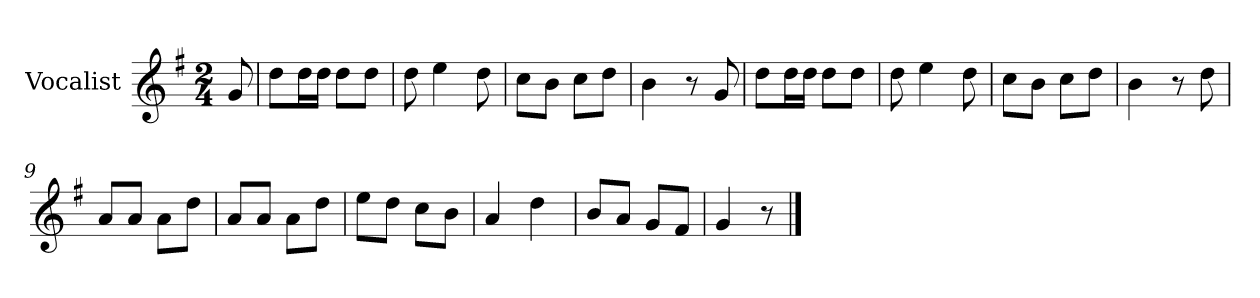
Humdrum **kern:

**kern
*part1
*staff1
*I"Vocalist
*k[f#]
*G:
*M2/4
=
8g
=1
8ddL
16ddL
16ddJJ
8ddL
8ddJ
=2
8dd
4ee
8dd
=3
8ccL
8bJ
8ccL
8ddJ
=4
4b
8r
8g
=5
8ddL
16ddL
16ddJJ
8ddL
8ddJ
=6
8dd
4ee
8dd
=7
8ccL
8bJ
8ccL
8ddJ
=8
4b
8r
8dd
=9
8aL
8aJ
8aL
8ddJ
=10
8aL
8aJ
8aL
8ddJ
=11
8eeL
8ddJ
8ccL
8bJ
=12
4a
4dd
=13
8bL
8aJ
8gL
8f#J
=14
4g
8r
==
*-
